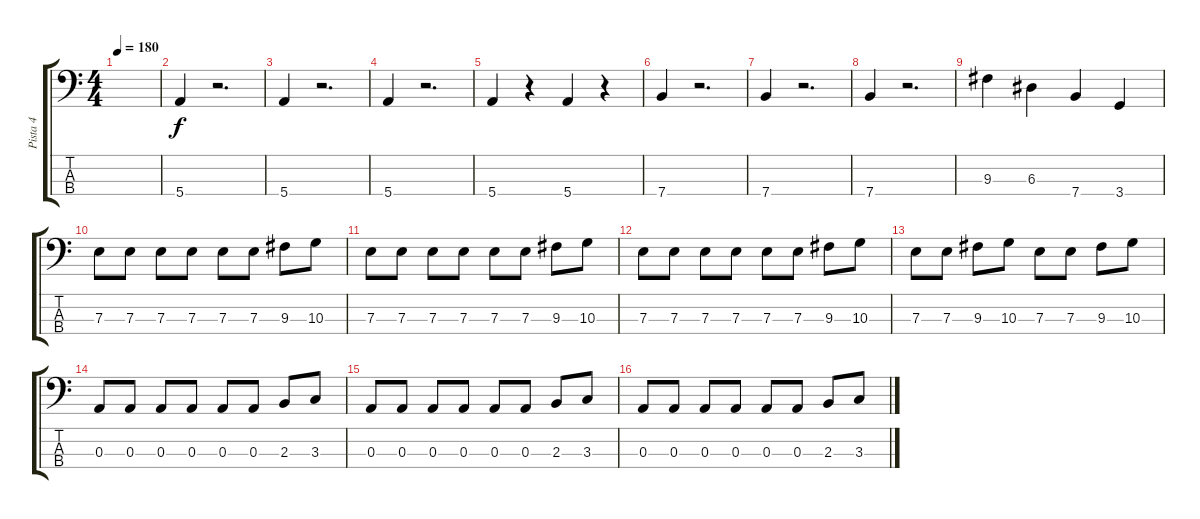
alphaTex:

\track ("Pista 4" "Pista 4") {instrument electricbassfinger}
\staff {score tabs}
\tuning (G2 D2 A1 E1) {hide}
\ts (4 4)
\tempo 180
\clef f4
\ks c
|
5.4.4 r.2{d} |
5.4.4 r.2{d} |
5.4.4 r.2{d} |
5.4.4 r.4 5.4.4 r.4 |
7.4.4 r.2{d} |
7.4.4 r.2{d} |
7.4.4 r.2{d} |
9.3.4 6.3.4 7.4.4 3.4.4 |
7.3.8 7.3.8 7.3.8 7.3.8 7.3.8 7.3.8 9.3.8 10.3.8 |
7.3.8 7.3.8 7.3.8 7.3.8 7.3.8 7.3.8 9.3.8 10.3.8 |
7.3.8 7.3.8 7.3.8 7.3.8 7.3.8 7.3.8 9.3.8 10.3.8 |
7.3.8 7.3.8 9.3.8 10.3.8 7.3.8 7.3.8 9.3.8 10.3.8 |
0.3.8 0.3.8 0.3.8 0.3.8 0.3.8 0.3.8 2.3.8 3.3.8 |
0.3.8 0.3.8 0.3.8 0.3.8 0.3.8 0.3.8 2.3.8 3.3.8 |
0.3.8 0.3.8 0.3.8 0.3.8 0.3.8 0.3.8 2.3.8 3.3.8
